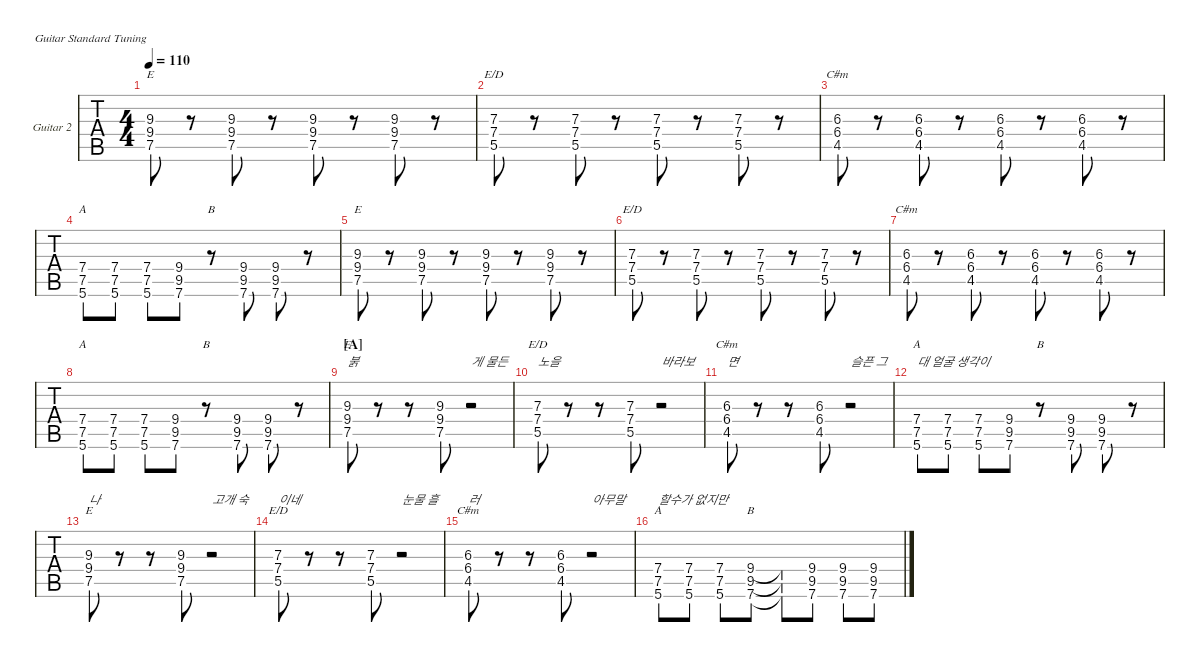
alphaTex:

\defaultSystemsLayout 4
\hideDynamics
\bracketExtendMode nobrackets
\firstSystemTrackNameOrientation horizontal
\track ("Guitar 3" "Guitar 2") {defaultSystemsLayout 4 instrument distortionguitar}
\staff {tabs}
\tuning (E4 B3 G3 D3 A2 E2)
\chord ("E" x x 9 9 7 x) {firstfret 7 showdiagram false showfingering false}
\chord ("E/D" x x 7 7 5 x) {firstfret 5 showdiagram false showfingering false}
\chord ("C#m" x x 6 6 4 x) {firstfret 4 showdiagram false showfingering false}
\chord ("B" x x x x x x)
\chord ("A" x x x 7 7 5) {firstfret 5 showdiagram false showfingering false}
\chord ("B" x x x 9 9 7) {firstfret 7 showdiagram false showfingering false}
\ts (4 4)
\tempo 110
\clef g2
\ks c
(7.5 9.4 9.3).8{ch "E" dy mf} r.8 (7.5 9.4 9.3).8 r.8 (7.5 9.4 9.3).8 r.8 (7.5 9.4 9.3).8 r.8 |
(7.3 7.4 5.5).8{ch "E/D"} r.8 (7.3 7.4 5.5).8 r.8 (7.3 7.4 5.5).8 r.8 (7.3 7.4 5.5).8 r.8 |
(4.5{acc #} 6.4{acc #} 6.3{acc #}).8{ch "C#m"} r.8 (4.5{acc #} 6.4{acc #} 6.3{acc #}).8 r.8 (4.5{acc #} 6.4{acc #} 6.3{acc #}).8 r.8 (4.5{acc #} 6.4{acc #} 6.3{acc #}).8 r.8 |
(7.4 7.5 5.6).8{ch "A"} (5.6 7.5 7.4).8 (7.4 7.5 5.6).8 (7.6 9.5{acc #} 9.4).8 r.8{ch "B"} (7.6 9.5{acc #} 9.4).8 (7.6 9.5{acc #} 9.4).8 r.8 |
(7.5 9.4 9.3).8{ch "E"} r.8 (7.5 9.4 9.3).8 r.8 (7.5 9.4 9.3).8 r.8 (7.5 9.4 9.3).8 r.8 |
(7.3 7.4 5.5).8{ch "E/D"} r.8 (7.3 7.4 5.5).8 r.8 (7.3 7.4 5.5).8 r.8 (7.3 7.4 5.5).8 r.8 |
(4.5{acc #} 6.4{acc #} 6.3{acc #}).8{ch "C#m"} r.8 (4.5{acc #} 6.4{acc #} 6.3{acc #}).8 r.8 (4.5{acc #} 6.4{acc #} 6.3{acc #}).8 r.8 (4.5{acc #} 6.4{acc #} 6.3{acc #}).8 r.8 |
(7.4 7.5 5.6).8{ch "A"} (5.6 7.5 7.4).8 (7.4 7.5 5.6).8 (7.6 9.5{acc #} 9.4).8 r.8{ch "B"} (7.6 9.5{acc #} 9.4).8 (7.6 9.5{acc #} 9.4).8 r.8 |
\section ("A" "")
(7.5 9.4 9.3).8{ch "E" txt "붉"} r.8 r.8 (7.5 9.4 9.3).8 r.2{txt "게 물든"} |
(5.5 7.4 7.3).8{ch "E/D" txt "노을"} r.8 r.8 (5.5 7.4 7.3).8 r.2{txt "바라보"} |
(4.5{acc #} 6.4{acc #} 6.3{acc #}).8{ch "C#m" txt "면"} r.8 r.8 (4.5{acc #} 6.4{acc #} 6.3{acc #}).8 r.2{txt "슬픈 그"} |
(5.6 7.5 7.4).8{ch "A" txt "대 얼굴 생각이"} (7.4 7.5 5.6).8 (5.6 7.5 7.4).8 (9.4 9.5{acc #} 7.6).8 r.8{ch "B"} (9.4 9.5{acc #} 7.6).8 (7.6 9.5{acc #} 9.4).8 r.8 |
(7.5 9.4 9.3).8{ch "E" txt "나"} r.8 r.8 (7.5 9.4 9.3).8 r.2{txt "고개 숙"} |
(5.5 7.4 7.3).8{ch "E/D" txt "이네"} r.8 r.8 (5.5 7.4 7.3).8 r.2{txt "눈물 흘"} |
(4.5{acc #} 6.4{acc #} 6.3{acc #}).8{ch "C#m" txt "러"} r.8 r.8 (4.5{acc #} 6.4{acc #} 6.3{acc #}).8 r.2{txt "아무말"} |
(5.6 7.5 7.4).8{ch "A" txt "할수가 없지만"} (7.4 7.5 5.6).8 (5.6 7.5 7.4).8 (9.4 9.5{acc #} 7.6).8{ch "B"} (9.4{t} 9.5{t acc #} 7.6{t}).8 (9.4 9.5{acc #} 7.6).8 (7.6 9.5{acc #} 9.4).8 (7.6 9.5{acc #} 9.4).8
